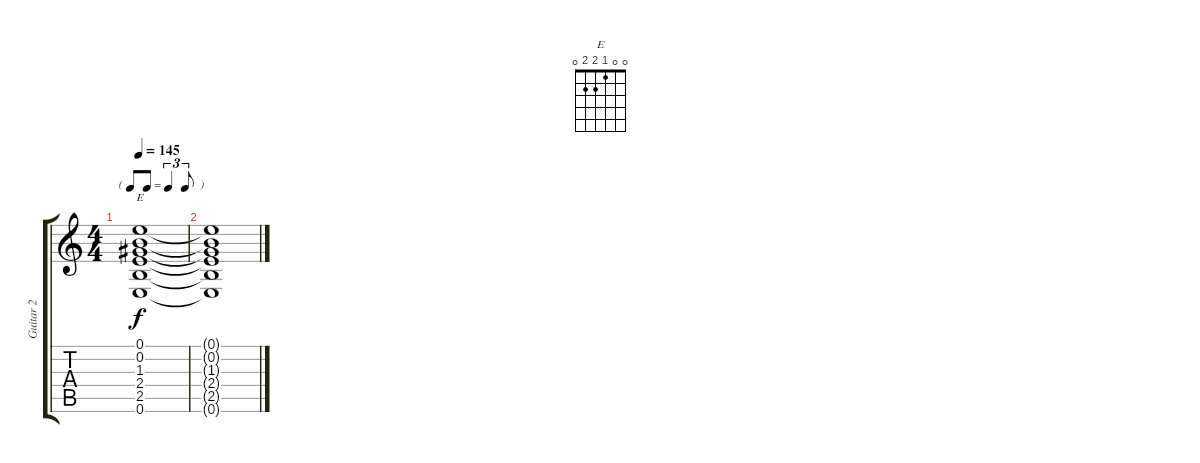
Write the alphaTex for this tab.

\track ("Guitar 2" "Guitar 2") {instrument acousticguitarnylon}
\staff {score tabs}
\tuning (E4 B3 G3 D3 A2 E2) {hide}
\chord ("E" 0 0 1 2 2 0)
\ts (4 4)
\tf triplet8th
\tempo 145
\clef g2
\ks c
(0.1 0.2 1.3 2.4 2.5 0.6).1{ch "E" dy f} |
(0.1{t} 0.2{t} 1.3{t} 2.4{t} 2.5{t} 0.6{t}).1
